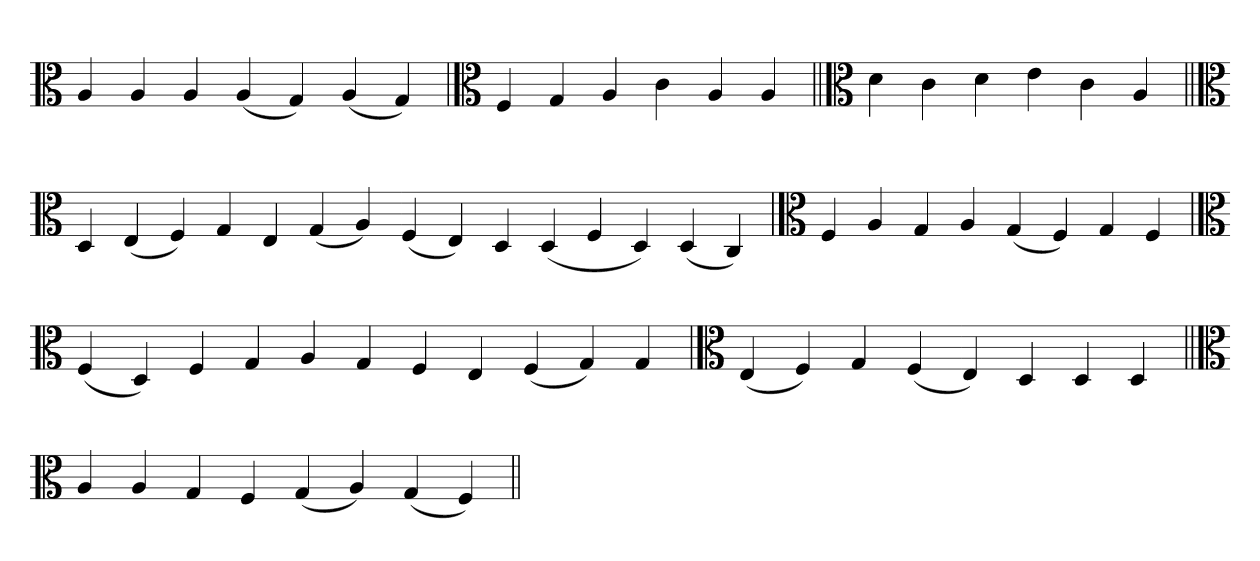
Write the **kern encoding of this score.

**kern
*part1
*staff1
*clefC3
=
4A
4A
4A
(4A
4G)
(4A
4G)
=`
*clefC3
4F
4G
4A
4c
4A
4A
=||
*clefC3
4d
4c
4d
4e
4c
4A
=||
*clefC3
4D
(4E
4F)
4G
4E
(4G
4A)
(4F
4E)
4D
(4D
4F
4D)
(4D
4C)
=`
*clefC3
4F
4A
4G
4A
(4G
4F)
4G
4F
='
*clefC3
(4F
4D)
4F
4G
4A
4G
4F
4E
(4F
4G)
4G
=`
*clefC3
(4E
4F)
4G
(4F
4E)
4D
4D
4D
=||
*clefC3
4A
4A
4G
4F
(4G
4A)
(4G
4F)
=||
*-
